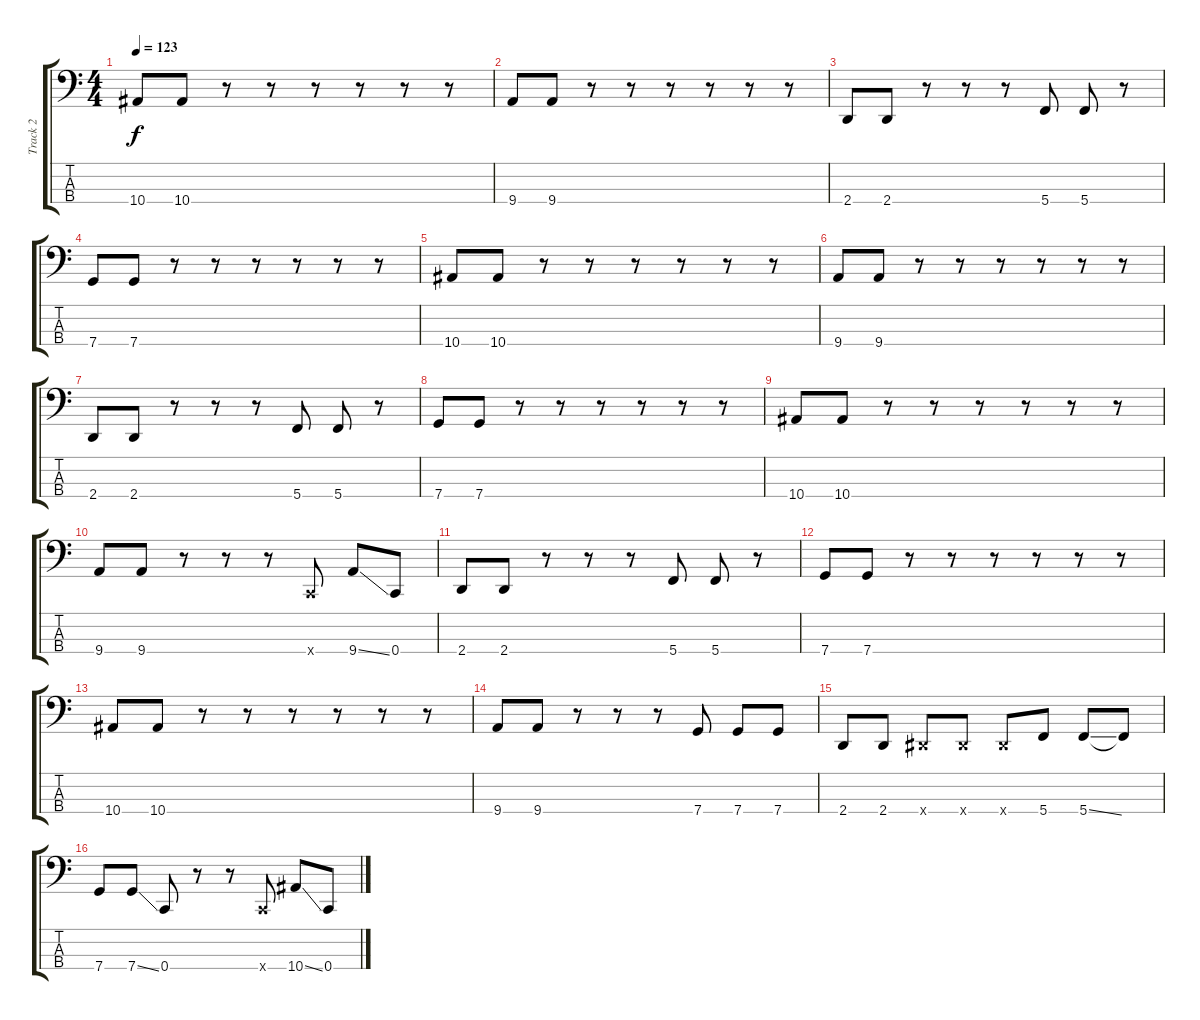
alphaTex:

\track ("Track 2" "Track 2") {instrument electricbassfinger}
\staff {score tabs}
\tuning (F2 C2 G1 C1) {hide}
\ts (4 4)
\tempo 123
\clef f4
\ks c
10.4.8{dy f} 10.4.8 r.8 r.8 r.8 r.8 r.8 r.8 |
9.4.8 9.4.8 r.8 r.8 r.8 r.8 r.8 r.8 |
2.4.8 2.4.8 r.8 r.8 r.8 5.4.8 5.4.8 r.8 |
7.4.8 7.4.8 r.8 r.8 r.8 r.8 r.8 r.8 |
10.4.8 10.4.8 r.8 r.8 r.8 r.8 r.8 r.8 |
9.4.8 9.4.8 r.8 r.8 r.8 r.8 r.8 r.8 |
2.4.8 2.4.8 r.8 r.8 r.8 5.4.8 5.4.8 r.8 |
7.4.8 7.4.8 r.8 r.8 r.8 r.8 r.8 r.8 |
10.4.8 10.4.8 r.8 r.8 r.8 r.8 r.8 r.8 |
9.4.8 9.4.8 r.8 r.8 r.8 0.4{x}.8 9.4{ss}.8 0.4.8 |
2.4.8 2.4.8 r.8 r.8 r.8 5.4.8 5.4.8 r.8 |
7.4.8 7.4.8 r.8 r.8 r.8 r.8 r.8 r.8 |
10.4.8 10.4.8 r.8 r.8 r.8 r.8 r.8 r.8 |
9.4.8 9.4.8 r.8 r.8 r.8 7.4.8 7.4.8 7.4.8 |
2.4.8 2.4.8 3.4{x}.8 3.4{x}.8 3.4{x}.8 5.4.8 5.4{ss}.8 5.4{t}.8 |
7.4.8 7.4{ss}.8 0.4.8 r.8 r.8 0.4{x}.8 10.4{ss}.8 0.4.8
